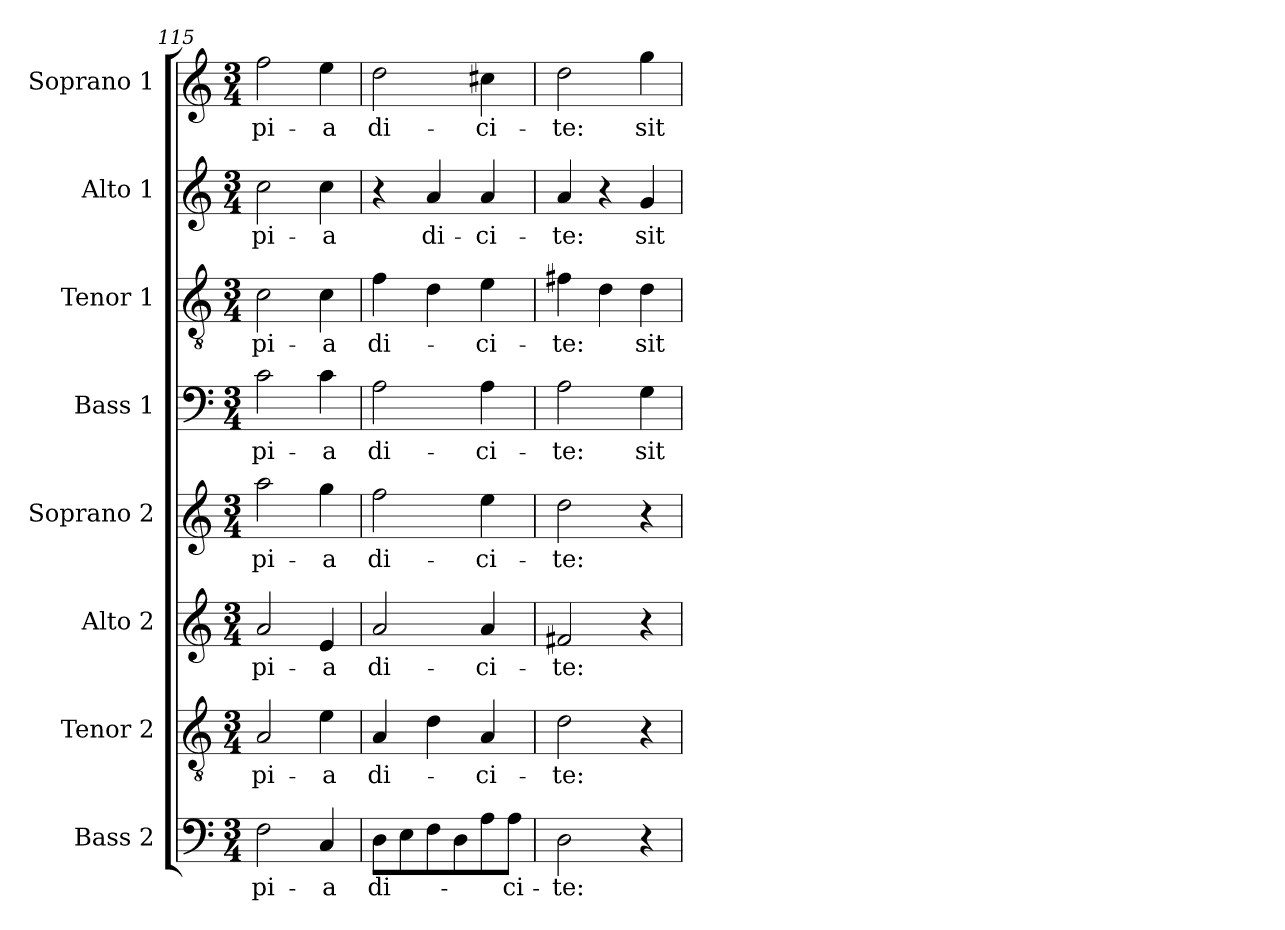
**kern	**text	**kern	**text	**kern	**text	**kern	**text	**kern	**text	**kern	**text	**kern	**text	**kern	**text
*part8	*part8	*part7	*part7	*part6	*part6	*part5	*part5	*part4	*part4	*part3	*part3	*part2	*part2	*part1	*part1
*staff8	*staff8	*staff7	*staff7	*staff6	*staff6	*staff5	*staff5	*staff4	*staff4	*staff3	*staff3	*staff2	*staff2	*staff1	*staff1
*I"Bass 2	*	*I"Tenor 2	*	*I"Alto 2	*	*I"Soprano 2	*	*I"Bass 1	*	*I"Tenor 1	*	*I"Alto 1	*	*I"Soprano 1	*
*I'B2	*	*I'T2	*	*I'A2	*	*I'S2	*	*I'B1	*	*I'T1	*	*I'A1	*	*I'S1	*
*clefF4	*	*clefGv2	*	*clefG2	*	*clefG2	*	*clefF4	*	*clefGv2	*	*clefG2	*	*clefG2	*
*	*	*ITrd7c12	*	*	*	*	*	*	*	*ITrd7c12	*	*	*	*	*
*k[]	*	*k[]	*	*k[]	*	*k[]	*	*k[]	*	*k[]	*	*k[]	*	*k[]	*
*C:	*	*C:	*	*C:	*	*C:	*	*C:	*	*C:	*	*C:	*	*C:	*
*M3/4	*	*M3/4	*	*M3/4	*	*M3/4	*	*M3/4	*	*M3/4	*	*M3/4	*	*M3/4	*
=115	=115	=115	=115	=115	=115	=115	=115	=115	=115	=115	=115	=115	=115	=115	=115
!	!LO:LY:b:color=#000000	!	!	!	!	!	!	!	!	!	!	!	!	!	!
!	!	!	!LO:LY:b:color=#000000	!	!	!	!	!	!	!	!	!	!	!	!
!	!	!	!	!	!LO:LY:b:color=#000000	!	!	!	!	!	!	!	!	!	!
!	!	!	!	!	!	!	!LO:LY:b:color=#000000	!	!	!	!	!	!	!	!
!	!	!	!	!	!	!	!	!	!LO:LY:b:color=#000000	!	!	!	!	!	!
!	!	!	!	!	!	!	!	!	!	!	!LO:LY:b:color=#000000	!	!	!	!
!	!	!	!	!	!	!	!	!	!	!	!	!	!LO:LY:b:color=#000000	!	!
!	!	!	!	!	!	!	!	!	!	!	!	!	!	!	!LO:LY:b:color=#000000
2Fi\	pi-	2AAi/	pi-	2ai/	pi-	2aai\	pi-	2ci\	pi-	2Ci\	pi-	2cci\	pi-	2ffi\	pi-
!	!LO:LY:b:color=#000000	!	!	!	!	!	!	!	!	!	!	!	!	!	!
!	!	!	!LO:LY:b:color=#000000	!	!	!	!	!	!	!	!	!	!	!	!
!	!	!	!	!	!LO:LY:b:color=#000000	!	!	!	!	!	!	!	!	!	!
!	!	!	!	!	!	!	!LO:LY:b:color=#000000	!	!	!	!	!	!	!	!
!	!	!	!	!	!	!	!	!	!LO:LY:b:color=#000000	!	!	!	!	!	!
!	!	!	!	!	!	!	!	!	!	!	!LO:LY:b:color=#000000	!	!	!	!
!	!	!	!	!	!	!	!	!	!	!	!	!	!LO:LY:b:color=#000000	!	!
!	!	!	!	!	!	!	!	!	!	!	!	!	!	!	!LO:LY:b:color=#000000
4Ci/	-a	4Ei\	-a	4ei/	-a	4ggi\	-a	4ci\	-a	4Ci\	-a	4cci\	-a	4eei\	-a
!!LO:LB:g=z
=116	=116	=116	=116	=116	=116	=116	=116	=116	=116	=116	=116	=116	=116	=116	=116
!	!LO:LY:b:color=#000000	!	!	!	!	!	!	!	!	!	!	!	!	!	!
!	!	!	!LO:LY:b:color=#000000	!	!	!	!	!	!	!	!	!	!	!	!
!	!	!	!	!	!LO:LY:b:color=#000000	!	!	!	!	!	!	!	!	!	!
!	!	!	!	!	!	!	!LO:LY:b:color=#000000	!	!	!	!	!	!	!	!
!	!	!	!	!	!	!	!	!	!LO:LY:b:color=#000000	!	!	!	!	!	!
!	!	!	!	!	!	!	!	!	!	!	!LO:LY:b:color=#000000	!	!	!	!
!	!	!	!	!	!	!	!	!	!	!	!	!	!	!	!LO:LY:b:color=#000000
8Di\L	di-	4AAi/	di-	2ai/	di-	2ffi\	di-	2Ai\	di-	4Fi\	di-	4r	.	2ddi\	di-
8Ei\	.	.	.	.	.	.	.	.	.	.	.	.	.	.	.
!	!	!	!	!	!	!	!	!	!	!	!	!	!LO:LY:b:color=#000000	!	!
8Fi\	.	4Di\	.	.	.	.	.	.	.	4Di\	.	4ai/	di-	.	.
8Di\	.	.	.	.	.	.	.	.	.	.	.	.	.	.	.
!	!	!	!LO:LY:b:color=#000000	!	!	!	!	!	!	!	!	!	!	!	!
!	!	!	!	!	!LO:LY:b:color=#000000	!	!	!	!	!	!	!	!	!	!
!	!	!	!	!	!	!	!LO:LY:b:color=#000000	!	!	!	!	!	!	!	!
!	!	!	!	!	!	!	!	!	!LO:LY:b:color=#000000	!	!	!	!	!	!
!	!	!	!	!	!	!	!	!	!	!	!LO:LY:b:color=#000000	!	!	!	!
!	!	!	!	!	!	!	!	!	!	!	!	!	!LO:LY:b:color=#000000	!	!
!	!	!	!	!	!	!	!	!	!	!	!	!	!	!	!LO:LY:b:color=#000000
8Ai\	.	4AAi/	-ci-	4ai/	-ci-	4eei\	-ci-	4Ai\	-ci-	4Ei\	-ci-	4ai/	-ci-	4cc#Xi\	-ci-
!	!LO:LY:b:color=#000000	!	!	!	!	!	!	!	!	!	!	!	!	!	!
8Ai\J	-ci-	.	.	.	.	.	.	.	.	.	.	.	.	.	.
=117	=117	=117	=117	=117	=117	=117	=117	=117	=117	=117	=117	=117	=117	=117	=117
!	!LO:LY:b:color=#000000	!	!	!	!	!	!	!	!	!	!	!	!	!	!
!	!	!	!LO:LY:b:color=#000000	!	!	!	!	!	!	!	!	!	!	!	!
!	!	!	!	!	!LO:LY:b:color=#000000	!	!	!	!	!	!	!	!	!	!
!	!	!	!	!	!	!	!LO:LY:b:color=#000000	!	!	!	!	!	!	!	!
!	!	!	!	!	!	!	!	!	!LO:LY:b:color=#000000	!	!	!	!	!	!
!	!	!	!	!	!	!	!	!	!	!	!LO:LY:b:color=#000000	!	!	!	!
!	!	!	!	!	!	!	!	!	!	!	!	!	!LO:LY:b:color=#000000	!	!
!	!	!	!	!	!	!	!	!	!	!	!	!	!	!	!LO:LY:b:color=#000000
2Di\	-te:	2Di\	-te:	2f#Xi/	-te:	2ddi\	-te:	2Ai\	-te:	4F#Xi\	-te:	4ai/	-te:	2ddi\	-te:
.	.	.	.	.	.	.	.	.	.	4Di\	.	4r	.	.	.
!	!	!	!	!	!	!	!	!	!LO:LY:b:color=#000000	!	!	!	!	!	!
!	!	!	!	!	!	!	!	!	!	!	!LO:LY:b:color=#000000	!	!	!	!
!	!	!	!	!	!	!	!	!	!	!	!	!	!LO:LY:b:color=#000000	!	!
!	!	!	!	!	!	!	!	!	!	!	!	!	!	!	!LO:LY:b:color=#000000
4r	.	4r	.	4r	.	4r	.	4Gi\	sit	4Di\	sit	4gi/	sit	4ggi\	sit
=	=	=	=	=	=	=	=	=	=	=	=	=	=	=	=
*-	*-	*-	*-	*-	*-	*-	*-	*-	*-	*-	*-	*-	*-	*-	*-
